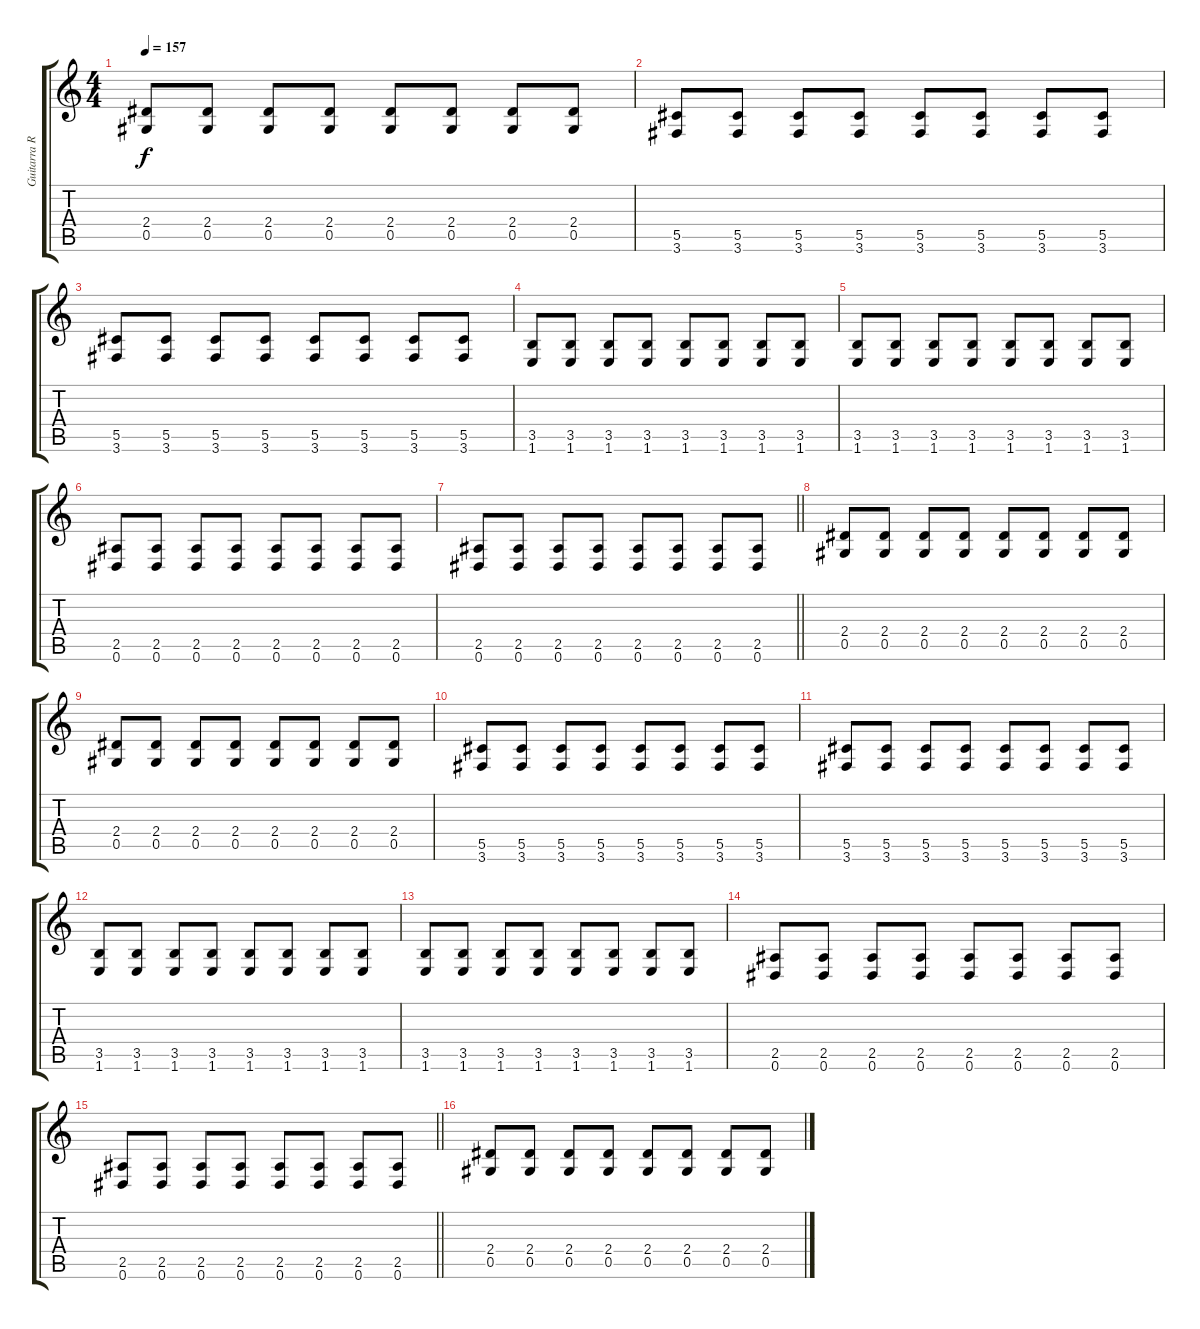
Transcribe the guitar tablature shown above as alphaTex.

\track ("Guitarra Ritmica" "Guitarra R") {instrument distortionguitar}
\staff {score tabs}
\tuning (Eb4 Bb3 Gb3 Db3 Ab2 Eb2) {hide}
\ts (4 4)
\tempo 157
\clef g2
\ks c
(2.4 0.5).8{dy f} (2.4 0.5).8 (2.4 0.5).8 (2.4 0.5).8 (2.4 0.5).8 (2.4 0.5).8 (2.4 0.5).8 (2.4 0.5).8 |
(5.5 3.6).8 (5.5 3.6).8 (5.5 3.6).8 (5.5 3.6).8 (5.5 3.6).8 (5.5 3.6).8 (5.5 3.6).8 (5.5 3.6).8 |
(5.5 3.6).8 (5.5 3.6).8 (5.5 3.6).8 (5.5 3.6).8 (5.5 3.6).8 (5.5 3.6).8 (5.5 3.6).8 (5.5 3.6).8 |
(3.5 1.6).8 (3.5 1.6).8 (3.5 1.6).8 (3.5 1.6).8 (3.5 1.6).8 (3.5 1.6).8 (3.5 1.6).8 (3.5 1.6).8 |
(3.5 1.6).8 (3.5 1.6).8 (3.5 1.6).8 (3.5 1.6).8 (3.5 1.6).8 (3.5 1.6).8 (3.5 1.6).8 (3.5 1.6).8 |
(2.5 0.6).8 (2.5 0.6).8 (2.5 0.6).8 (2.5 0.6).8 (2.5 0.6).8 (2.5 0.6).8 (2.5 0.6).8 (2.5 0.6).8 |
\barLineRight lightlight
(2.5 0.6).8 (2.5 0.6).8 (2.5 0.6).8 (2.5 0.6).8 (2.5 0.6).8 (2.5 0.6).8 (2.5 0.6).8 (2.5 0.6).8 |
(2.4 0.5).8 (2.4 0.5).8 (2.4 0.5).8 (2.4 0.5).8 (2.4 0.5).8 (2.4 0.5).8 (2.4 0.5).8 (2.4 0.5).8 |
(2.4 0.5).8 (2.4 0.5).8 (2.4 0.5).8 (2.4 0.5).8 (2.4 0.5).8 (2.4 0.5).8 (2.4 0.5).8 (2.4 0.5).8 |
(5.5 3.6).8 (5.5 3.6).8 (5.5 3.6).8 (5.5 3.6).8 (5.5 3.6).8 (5.5 3.6).8 (5.5 3.6).8 (5.5 3.6).8 |
(5.5 3.6).8 (5.5 3.6).8 (5.5 3.6).8 (5.5 3.6).8 (5.5 3.6).8 (5.5 3.6).8 (5.5 3.6).8 (5.5 3.6).8 |
(3.5 1.6).8 (3.5 1.6).8 (3.5 1.6).8 (3.5 1.6).8 (3.5 1.6).8 (3.5 1.6).8 (3.5 1.6).8 (3.5 1.6).8 |
(3.5 1.6).8 (3.5 1.6).8 (3.5 1.6).8 (3.5 1.6).8 (3.5 1.6).8 (3.5 1.6).8 (3.5 1.6).8 (3.5 1.6).8 |
(2.5 0.6).8 (2.5 0.6).8 (2.5 0.6).8 (2.5 0.6).8 (2.5 0.6).8 (2.5 0.6).8 (2.5 0.6).8 (2.5 0.6).8 |
\barLineRight lightlight
(2.5 0.6).8 (2.5 0.6).8 (2.5 0.6).8 (2.5 0.6).8 (2.5 0.6).8 (2.5 0.6).8 (2.5 0.6).8 (2.5 0.6).8 |
(2.4 0.5).8 (2.4 0.5).8 (2.4 0.5).8 (2.4 0.5).8 (2.4 0.5).8 (2.4 0.5).8 (2.4 0.5).8 (2.4 0.5).8
